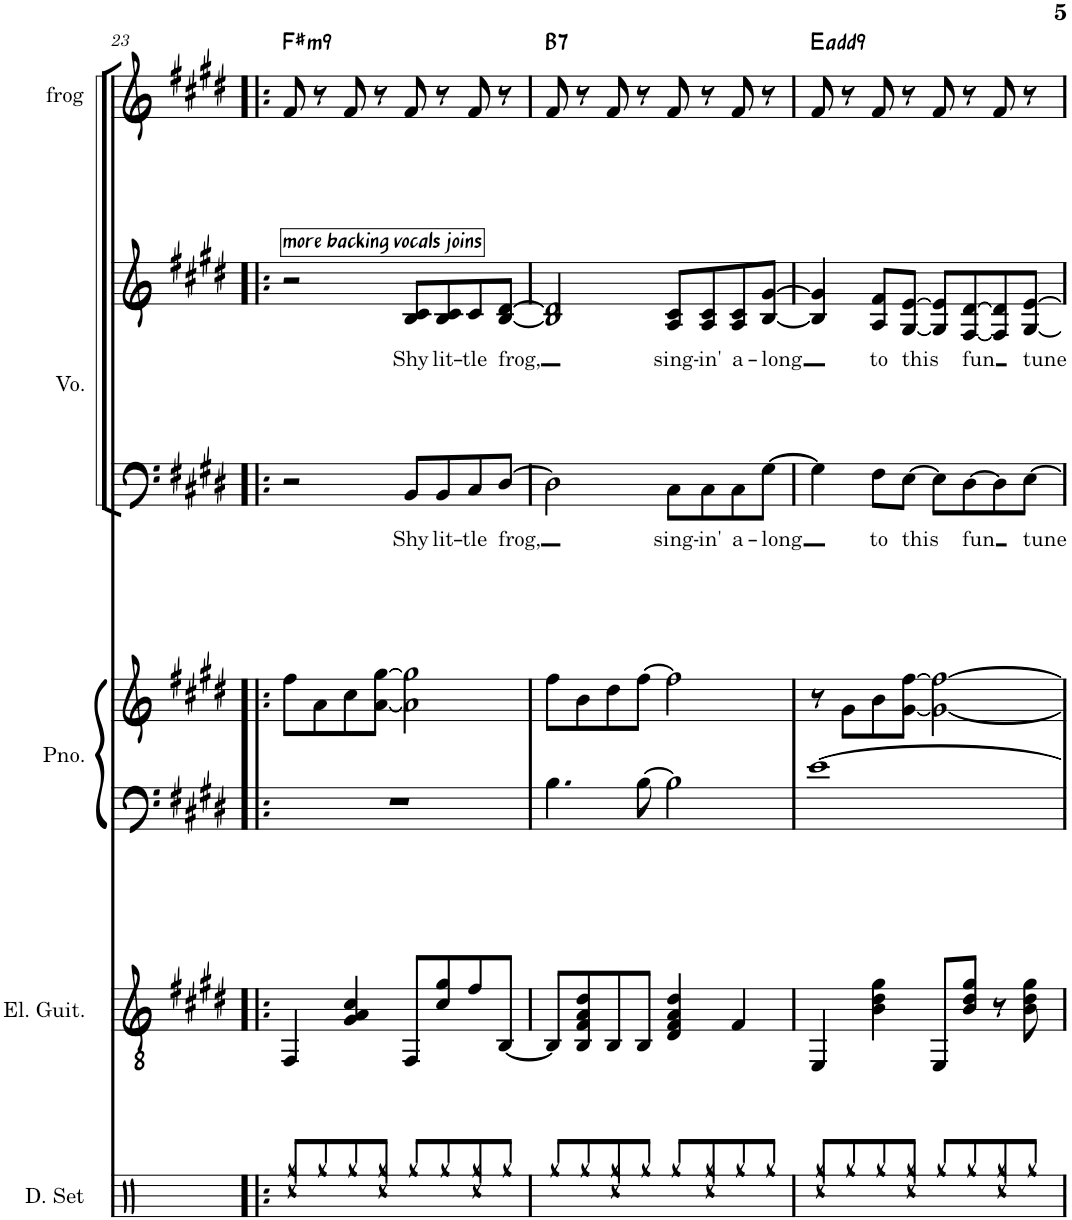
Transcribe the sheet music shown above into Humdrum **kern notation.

**kern	**kern	**kern	**kern	**text	**kern	**text	**kern	**harte
*part4	*part3	*part3	*part2	*part2	*part2	*part2	*part1	*part1
*staff6	*staff5	*staff4	*staff3	*staff3	*staff2	*staff2	*staff1	*
*I"Electric Guitar	*I"Piano	*	*I"Voice	*	*	*	*I"frog	*
*I'El. Guit.	*I'Pno.	*	*I'Vo.	*	*	*	*I'frog	*
!!LO:PB:g=z
*clefGv2	*clefF4	*clefG2	*clefF4	*	*clefG2	*	*clefG2	*
*k[f#c#g#d#]	*k[f#c#g#d#]	*k[f#c#g#d#]	*k[f#c#g#d#]	*	*k[f#c#g#d#]	*	*k[f#c#g#d#]	*
*M4/4	*M4/4	*M4/4	*M4/4	*	*M4/4	*	*M4/4	*
=23!|:	=23!|:	=23!|:	=23!|:	=23!|:	=23!|:	=23!|:	=23!|:	=23!|:
!	!	!	!	!	!LO:TX:a:t=more backing vocals joins	!	!	!LO:H:kt=m9
4FF#/	1r	8ff#\L	2r	.	2r	.	8f#/	F#:min9
.	.	8a\	.	.	.	.	8r	.
4G#/ 4A/ 4c#/	.	8cc#\	.	.	.	.	8f#/	.
.	.	[8a\ [8gg#\J	.	.	.	.	8r	.
!	!	!	!	!LO:LY:b	!	!LO:LY:b	!	!
8FF#/L	.	2a\] 2gg#\]	8BB/L	Shy	8B/ 8c#/L	Shy	8f#/	.
!	!	!	!	!LO:LY:b	!	!LO:LY:b	!	!
8c#/ 8g#/	.	.	8BB/	lit-	8B/ 8c#/	lit-	8r	.
!	!	!	!	!LO:LY:b	!	!LO:LY:b	!	!
8f#/	.	.	8C#/	-tle	8c#/	-tle	8f#/	.
!	!	!	!	!LO:LY:b	!	!LO:LY:b	!	!
[8BB/J	.	.	[8D#/J	frog,	[8B/ [8d#/J	frog,	8r	.
=24	=24	=24	=24	=24	=24	=24	=24	=24
!	!	!	!	!	!	!	!	!LO:H:kt=7
8BB/L]	4.B\	8ff#\L	2D#\]	.	2B/] 2d#/]	.	8f#/	B:7
8BB/ 8F#/ 8A/ 8d#/	.	8b\	.	.	.	.	8r	.
8BB/	.	8dd#\	.	.	.	.	8f#/	.
8BB/J	[8B\	[8ff#\J	.	.	.	.	8r	.
!	!	!	!	!LO:LY:b	!	!LO:LY:b	!	!
4D#/ 4F#/ 4A/ 4d#/	2B\]	2ff#\]	8C#\L	sing-	8A/ 8c#/L	sing-	8f#/	.
!	!	!	!	!LO:LY:b	!	!LO:LY:b	!	!
.	.	.	8C#\	-in'	8A/ 8c#/	-in'	8r	.
!	!	!	!	!LO:LY:b	!	!LO:LY:b	!	!
4F#/	.	.	8C#\	a-	8A/ 8c#/	a-	8f#/	.
!	!	!	!	!LO:LY:b	!	!LO:LY:b	!	!
.	.	.	[8G#\J	-long	[8B/ [8g#/J	-long	8r	.
=25	=25	=25	=25	=25	=25	=25	=25	=25
4EE/	[1e	8r	4G#\]	.	4B/] 4g#/]	.	8f#/	E:maj(9)
.	.	8g#\L	.	.	.	.	8r	.
!	!	!	!	!LO:LY:b	!	!LO:LY:b	!	!
4B\ 4d#\ 4g#\	.	8b\	8F#\L	to	8A/ 8f#/L	to	8f#/	.
!	!	!	!	!LO:LY:b	!	!LO:LY:b	!	!
.	.	[8g#\ [8ff#\J	[8E\J	this	[8G#/ [8e/J	this	8r	.
8EE/L	.	2g#\_ 2ff#\_	8E\L]	.	8G#/] 8e/]L	.	8f#/	.
!	!	!	!	!LO:LY:b	!	!LO:LY:b	!	!
8B/ 8d#/ 8g#/J	.	.	[8D#\	fun	[8F#/ [8d#/	fun	8r	.
8r	.	.	8D#\]	.	8F#/] 8d#/]	.	8f#/	.
!	!	!	!	!LO:LY:b	!	!LO:LY:b	!	!
8B\ 8d#\ 8g#\	.	.	[8E\J	tune	[8G#/ [8e/J	tune	8r	.
=	=	=	=	=	=	=	=	=
*-	*-	*-	*-	*-	*-	*-	*-	*-
